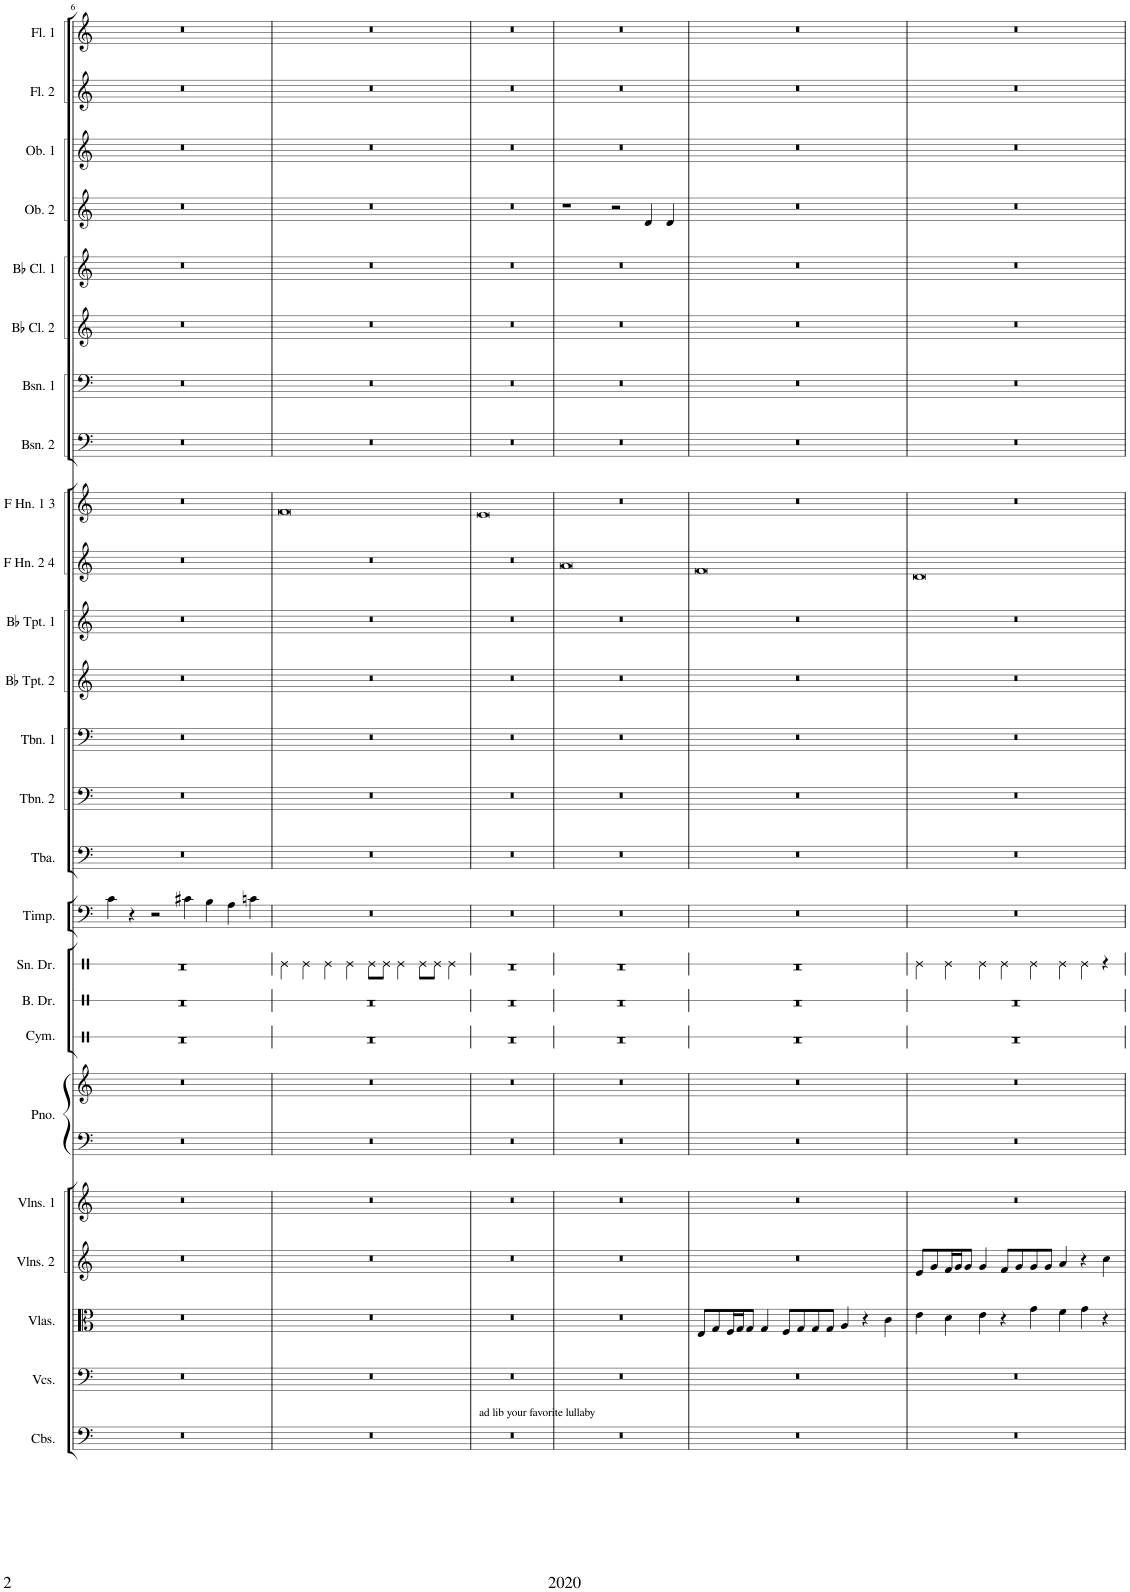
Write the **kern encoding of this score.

**kern	**kern	**kern	**kern	**kern	**kern	**kern	**kern	**kern	**kern	**kern	**kern	**kern	**kern	**kern	**kern	**kern	**kern	**kern	**kern	**kern	**kern	**kern	**kern	**kern	**kern
*part25	*part24	*part23	*part22	*part21	*part20	*part20	*part19	*part18	*part17	*part16	*part15	*part14	*part13	*part12	*part11	*part10	*part9	*part8	*part7	*part6	*part5	*part4	*part3	*part2	*part1
*staff26	*staff25	*staff24	*staff23	*staff22	*staff21	*staff20	*staff19	*staff18	*staff17	*staff16	*staff15	*staff14	*staff13	*staff12	*staff11	*staff10	*staff9	*staff8	*staff7	*staff6	*staff5	*staff4	*staff3	*staff2	*staff1
*I"Contrabasses	*I"Violoncellos	*I"Violas	*I"Violins 2	*I"Violins 1	*I"Piano	*	*I"Cymbal	*I"Bass Drum	*I"Snare Drum	*I"Timpani	*I"Tuba	*I"Trombone 2	*I"Trombone 1	*I"Bb Trumpet 2	*I"Bb Trumpet 1	*I"F Horn 2 &amp; 4	*I"F Horn 1 &amp; 3	*I"Bassoon 2	*I"Bassoon 1	*I"Bb Clarinet 2	*I"Bb Clarinet 1	*I"Oboe 2	*I"Oboe 1	*I"Flute 2	*I"Flute 1
*I'Cbs.	*I'Vcs.	*I'Vlas.	*I'Vlns. 2	*I'Vlns. 1	*I'Pno.	*	*I'Cym.	*I'B. Dr.	*I'Sn. Dr.	*I'Timp.	*I'Tba.	*I'Tbn. 2	*I'Tbn. 1	*I'Bb Tpt. 2	*I'Bb Tpt. 1	*I'F Hn. 2 4	*I'F Hn. 1 3	*I'Bsn. 2	*I'Bsn. 1	*I'Bb Cl. 2	*I'Bb Cl. 1	*I'Ob. 2	*I'Ob. 1	*I'Fl. 2	*I'Fl. 1
!!LO:PB:g=z
*clefF4	*clefF4	*clefC3	*clefG2	*clefG2	*clefF4	*clefG2	*clefX	*clefX	*clefX	*clefF4	*clefF4	*clefF4	*clefF4	*clefG2	*clefG2	*clefG2	*clefG2	*clefF4	*clefF4	*clefG2	*clefG2	*clefG2	*clefG2	*clefG2	*clefG2
*Trd7c12	*	*	*	*	*	*	*	*	*	*	*	*	*	*Trd1c2	*Trd1c2	*Trd4c7	*Trd4c7	*	*	*Trd1c2	*Trd1c2	*	*	*	*
*k[]	*k[]	*k[]	*k[]	*k[]	*k[]	*k[]	*k[]	*k[]	*k[]	*k[]	*k[]	*k[]	*k[]	*k[]	*k[]	*k[]	*k[]	*k[]	*k[]	*k[]	*k[]	*k[]	*k[]	*k[]	*k[]
*M16/8	*M16/8	*M16/8	*M16/8	*M16/8	*M16/8	*M16/8	*M16/8	*M16/8	*M16/8	*M16/8	*M16/8	*M16/8	*M16/8	*M16/8	*M16/8	*M16/8	*M16/8	*M16/8	*M16/8	*M16/8	*M16/8	*M16/8	*M16/8	*M16/8	*M16/8
=6	=6	=6	=6	=6	=6	=6	=6	=6	=6	=6	=6	=6	=6	=6	=6	=6	=6	=6	=6	=6	=6	=6	=6	=6	=6
0r	0r	0r	0r	0r	0r	0r	0r	0r	0r	4c\	0r	0r	0r	0r	0r	0r	0r	0r	0r	0r	0r	0r	0r	0r	0r
.	.	.	.	.	.	.	.	.	.	4r	.	.	.	.	.	.	.	.	.	.	.	.	.	.	.
.	.	.	.	.	.	.	.	.	.	2r	.	.	.	.	.	.	.	.	.	.	.	.	.	.	.
.	.	.	.	.	.	.	.	.	.	4c#X\	.	.	.	.	.	.	.	.	.	.	.	.	.	.	.
.	.	.	.	.	.	.	.	.	.	4B\	.	.	.	.	.	.	.	.	.	.	.	.	.	.	.
.	.	.	.	.	.	.	.	.	.	4A\	.	.	.	.	.	.	.	.	.	.	.	.	.	.	.
.	.	.	.	.	.	.	.	.	.	4cn\	.	.	.	.	.	.	.	.	.	.	.	.	.	.	.
=7	=7	=7	=7	=7	=7	=7	=7	=7	=7	=7	=7	=7	=7	=7	=7	=7	=7	=7	=7	=7	=7	=7	=7	=7	=7
0r	0r	0r	0r	0r	0r	0r	0r	0r	4Re\	0r	0r	0r	0r	0r	0r	0r	0f	0r	0r	0r	0r	0r	0r	0r	0r
.	.	.	.	.	.	.	.	.	4Re\	.	.	.	.	.	.	.	.	.	.	.	.	.	.	.	.
.	.	.	.	.	.	.	.	.	4Re\	.	.	.	.	.	.	.	.	.	.	.	.	.	.	.	.
.	.	.	.	.	.	.	.	.	4Re\	.	.	.	.	.	.	.	.	.	.	.	.	.	.	.	.
.	.	.	.	.	.	.	.	.	8Re\L	.	.	.	.	.	.	.	.	.	.	.	.	.	.	.	.
.	.	.	.	.	.	.	.	.	8Re\J	.	.	.	.	.	.	.	.	.	.	.	.	.	.	.	.
.	.	.	.	.	.	.	.	.	4Re\	.	.	.	.	.	.	.	.	.	.	.	.	.	.	.	.
.	.	.	.	.	.	.	.	.	8Re\L	.	.	.	.	.	.	.	.	.	.	.	.	.	.	.	.
.	.	.	.	.	.	.	.	.	8Re\J	.	.	.	.	.	.	.	.	.	.	.	.	.	.	.	.
.	.	.	.	.	.	.	.	.	4Re\	.	.	.	.	.	.	.	.	.	.	.	.	.	.	.	.
=8	=8	=8	=8	=8	=8	=8	=8	=8	=8	=8	=8	=8	=8	=8	=8	=8	=8	=8	=8	=8	=8	=8	=8	=8	=8
!LO:TX:a:t=ad lib your favorite lullaby	!	!	!	!	!	!	!	!	!	!	!	!	!	!	!	!	!	!	!	!	!	!	!	!	!
0r	0r	0r	0r	0r	0r	0r	0r	0r	0r	0r	0r	0r	0r	0r	0r	0r	0e	0r	0r	0r	0r	0r	0r	0r	0r
=9	=9	=9	=9	=9	=9	=9	=9	=9	=9	=9	=9	=9	=9	=9	=9	=9	=9	=9	=9	=9	=9	=9	=9	=9	=9
0r	0r	0r	0r	0r	0r	0r	0r	0r	0r	0r	0r	0r	0r	0r	0r	0a	0r	0r	0r	0r	0r	1r	0r	0r	0r
.	.	.	.	.	.	.	.	.	.	.	.	.	.	.	.	.	.	.	.	.	.	2r	.	.	.
.	.	.	.	.	.	.	.	.	.	.	.	.	.	.	.	.	.	.	.	.	.	4d/	.	.	.
.	.	.	.	.	.	.	.	.	.	.	.	.	.	.	.	.	.	.	.	.	.	4d/	.	.	.
=10	=10	=10	=10	=10	=10	=10	=10	=10	=10	=10	=10	=10	=10	=10	=10	=10	=10	=10	=10	=10	=10	=10	=10	=10	=10
0r	0r	8E/L	0r	0r	0r	0r	0r	0r	0r	0r	0r	0r	0r	0r	0r	0f	0r	0r	0r	0r	0r	0r	0r	0r	0r
.	.	8G/	.	.	.	.	.	.	.	.	.	.	.	.	.	.	.	.	.	.	.	.	.	.	.
.	.	16F/L	.	.	.	.	.	.	.	.	.	.	.	.	.	.	.	.	.	.	.	.	.	.	.
.	.	16G/J	.	.	.	.	.	.	.	.	.	.	.	.	.	.	.	.	.	.	.	.	.	.	.
.	.	8G/J	.	.	.	.	.	.	.	.	.	.	.	.	.	.	.	.	.	.	.	.	.	.	.
.	.	4G/	.	.	.	.	.	.	.	.	.	.	.	.	.	.	.	.	.	.	.	.	.	.	.
.	.	8F/L	.	.	.	.	.	.	.	.	.	.	.	.	.	.	.	.	.	.	.	.	.	.	.
.	.	8G/	.	.	.	.	.	.	.	.	.	.	.	.	.	.	.	.	.	.	.	.	.	.	.
.	.	8G/	.	.	.	.	.	.	.	.	.	.	.	.	.	.	.	.	.	.	.	.	.	.	.
.	.	8G/J	.	.	.	.	.	.	.	.	.	.	.	.	.	.	.	.	.	.	.	.	.	.	.
.	.	4A/	.	.	.	.	.	.	.	.	.	.	.	.	.	.	.	.	.	.	.	.	.	.	.
.	.	4r	.	.	.	.	.	.	.	.	.	.	.	.	.	.	.	.	.	.	.	.	.	.	.
.	.	4c\	.	.	.	.	.	.	.	.	.	.	.	.	.	.	.	.	.	.	.	.	.	.	.
=11	=11	=11	=11	=11	=11	=11	=11	=11	=11	=11	=11	=11	=11	=11	=11	=11	=11	=11	=11	=11	=11	=11	=11	=11	=11
0r	0r	4e\	8e/L	0r	0r	0r	0r	0r	4Re\	0r	0r	0r	0r	0r	0r	0d	0r	0r	0r	0r	0r	0r	0r	0r	0r
.	.	.	8g/	.	.	.	.	.	.	.	.	.	.	.	.	.	.	.	.	.	.	.	.	.	.
.	.	4d\	16f/L	.	.	.	.	.	4Re\	.	.	.	.	.	.	.	.	.	.	.	.	.	.	.	.
.	.	.	16g/J	.	.	.	.	.	.	.	.	.	.	.	.	.	.	.	.	.	.	.	.	.	.
.	.	.	8g/J	.	.	.	.	.	.	.	.	.	.	.	.	.	.	.	.	.	.	.	.	.	.
.	.	4e\	4g/	.	.	.	.	.	4Re\	.	.	.	.	.	.	.	.	.	.	.	.	.	.	.	.
.	.	4r	8f/L	.	.	.	.	.	4Re\	.	.	.	.	.	.	.	.	.	.	.	.	.	.	.	.
.	.	.	8g/	.	.	.	.	.	.	.	.	.	.	.	.	.	.	.	.	.	.	.	.	.	.
.	.	4g\	8g/	.	.	.	.	.	4Re\	.	.	.	.	.	.	.	.	.	.	.	.	.	.	.	.
.	.	.	8g/J	.	.	.	.	.	.	.	.	.	.	.	.	.	.	.	.	.	.	.	.	.	.
.	.	4f\	4a/	.	.	.	.	.	4Re\	.	.	.	.	.	.	.	.	.	.	.	.	.	.	.	.
.	.	4g\	4r	.	.	.	.	.	4Re\	.	.	.	.	.	.	.	.	.	.	.	.	.	.	.	.
.	.	4r	4cc\	.	.	.	.	.	4r	.	.	.	.	.	.	.	.	.	.	.	.	.	.	.	.
=	=	=	=	=	=	=	=	=	=	=	=	=	=	=	=	=	=	=	=	=	=	=	=	=	=
*-	*-	*-	*-	*-	*-	*-	*-	*-	*-	*-	*-	*-	*-	*-	*-	*-	*-	*-	*-	*-	*-	*-	*-	*-	*-
